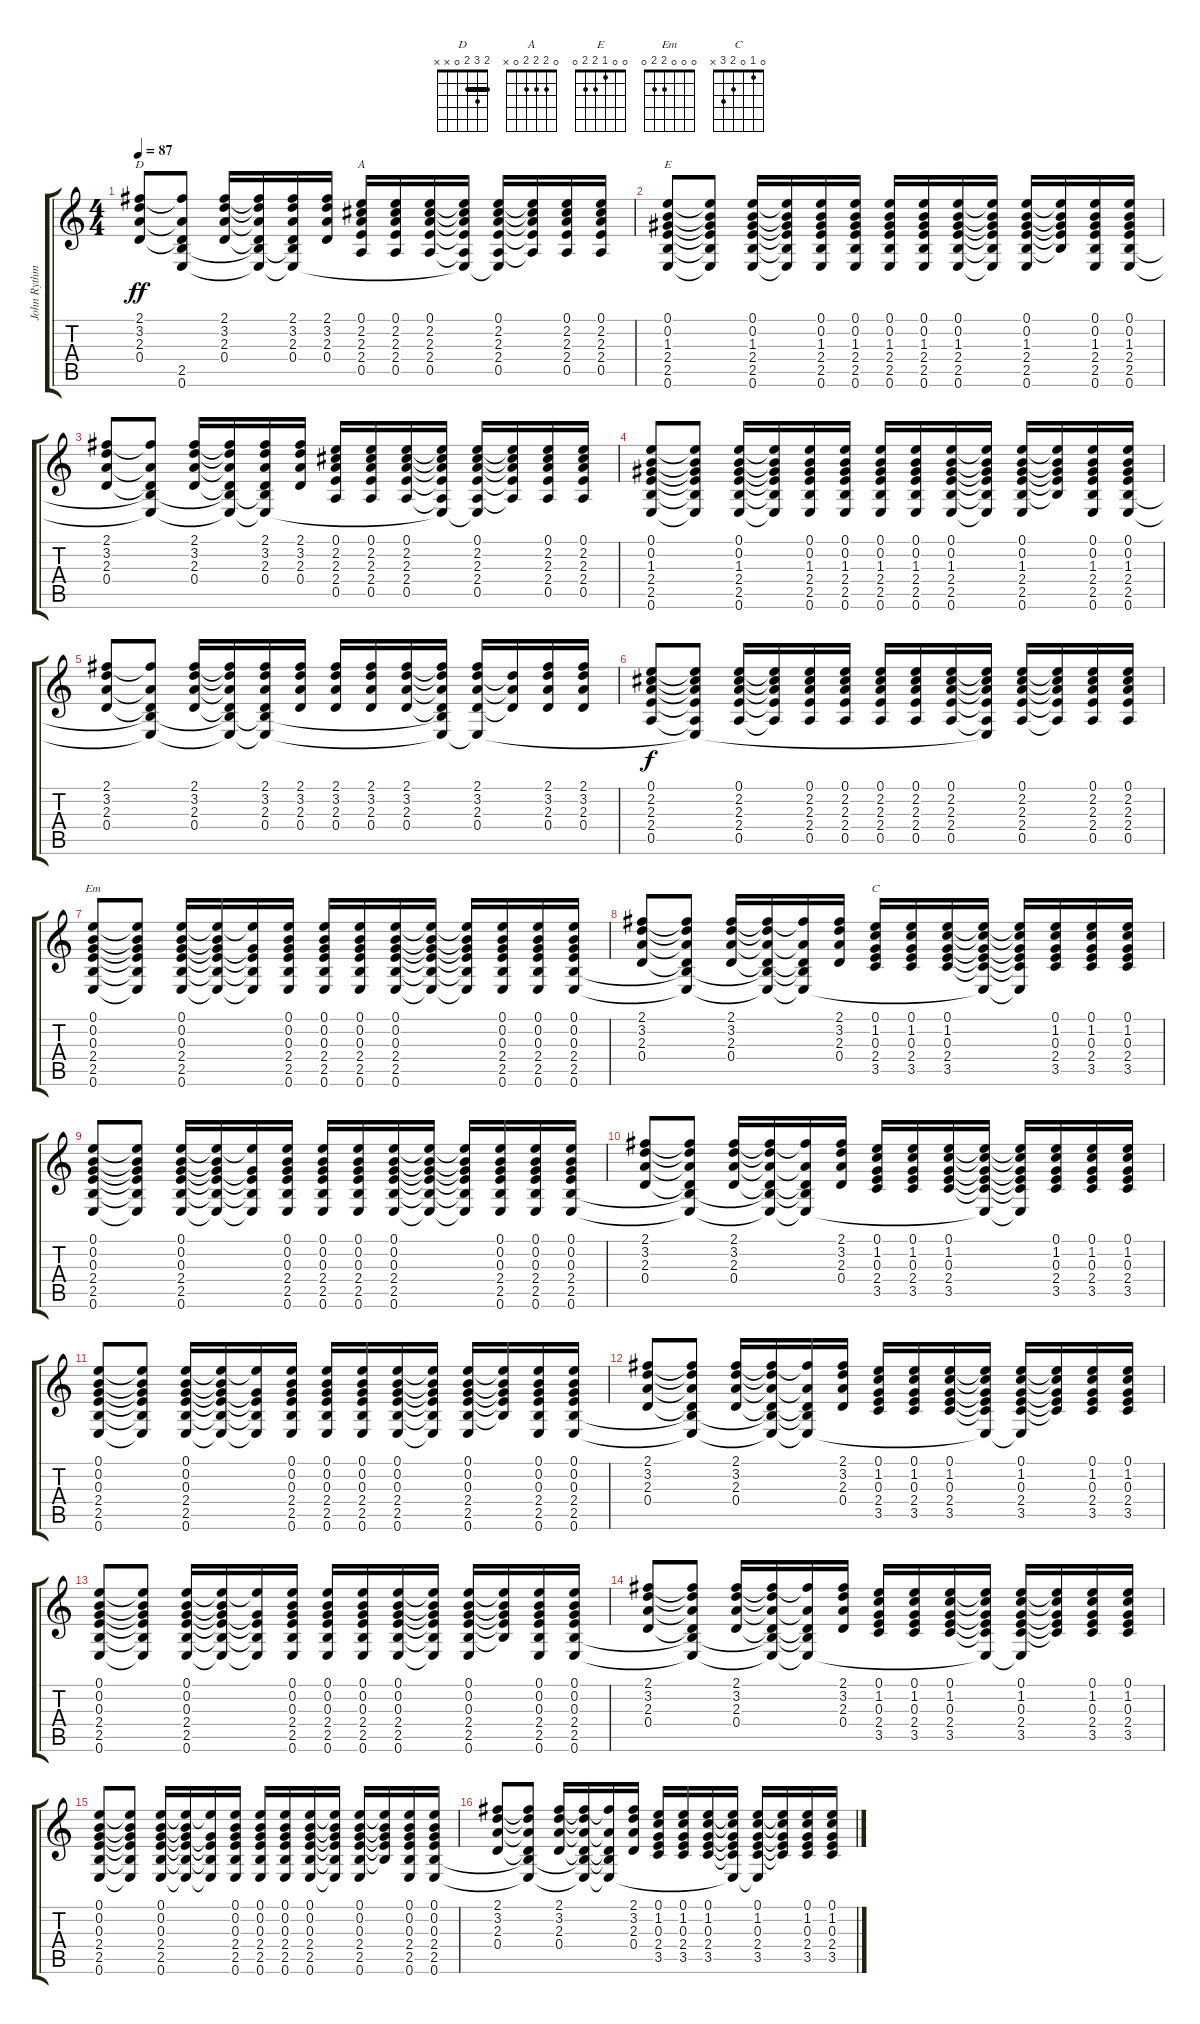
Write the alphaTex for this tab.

\track ("John Rythm Guitar" "John Rythm") {instrument acousticguitarsteel}
\staff {score tabs}
\tuning (E4 B3 G3 D3 A2 E2) {hide}
\chord ("D" 2 3 2 0 x x) {barre 2}
\chord ("A" 0 2 2 2 0 x)
\chord ("E" 0 0 1 2 2 0)
\chord ("Em" 0 0 0 2 2 0)
\chord ("C" 0 1 0 2 3 x)
\ts (4 4)
\tempo 87
\clef g2
\ks c
(2.1 3.2 2.3 0.4).8{ch "D" dy ff} (2.1{t} 2.3{t} 0.4{t} 2.5{t} 0.6{t}).8 (2.1 3.2 2.3 0.4).16 (2.1{t} 3.2{t} 2.3{t} 0.4{t} 2.5{t} 0.6{t}).16 (2.1 3.2 2.3 0.4 2.5{t} 0.6{t}).16 (2.1 3.2 2.3 0.4).16 (0.1 2.2 2.3 2.4 0.5).16{ch "A"} (0.1 2.2 2.3 2.4 0.5).16 (0.1 2.2 2.3 2.4 0.5).16 (0.1{t} 2.2{t} 2.3{t} 2.4{t} 0.5{t} 0.6{t}).16 (0.1 2.2 2.3 2.4 0.5 0.6{t}).16 (0.1{t} 2.2{t} 2.3{t} 2.4{t} 0.5{t}).16 (0.1 2.2 2.3 2.4 0.5).16 (0.1 2.2 2.3 2.4 0.5).16 |
(0.1 0.2 1.3 2.4 2.5 0.6).8{ch "E"} (0.1{t} 0.2{t} 1.3{t} 2.4{t} 2.5{t} 0.6{t}).8 (0.1 0.2 1.3 2.4 2.5 0.6).16 (0.1{t} 0.2{t} 1.3{t} 2.4{t} 2.5{t} 0.6{t}).16 (0.1 0.2 1.3 2.4 2.5 0.6).16 (0.1 0.2 1.3 2.4 2.5 0.6).16 (0.1 0.2 1.3 2.4 2.5 0.6).16 (0.1 0.2 1.3 2.4 2.5 0.6).16 (0.1 0.2 1.3 2.4 2.5 0.6).16 (0.1{t} 0.2{t} 1.3{t} 2.4{t} 2.5{t} 0.6{t}).16 (0.1 0.2 1.3 2.4 2.5 0.6).16 (0.1{t} 0.2{t} 1.3{t} 2.4{t} 2.5{t}).16 (0.1 0.2 1.3 2.4 2.5 0.6).16 (0.1 0.2 1.3 2.4 2.5 0.6).16 |
(2.1 3.2 2.3 0.4).8 (2.1{t} 2.3{t} 0.4{t} 2.5{t} 0.6{t}).8 (2.1 3.2 2.3 0.4).16 (2.1{t} 3.2{t} 2.3{t} 0.4{t} 2.5{t} 0.6{t}).16 (2.1 3.2 2.3 0.4 2.5{t} 0.6{t}).16 (2.1 3.2 2.3 0.4).16 (0.1 2.2 2.3 2.4 0.5).16 (0.1 2.2 2.3 2.4 0.5).16 (0.1 2.2 2.3 2.4 0.5).16 (0.1{t} 2.2{t} 2.3{t} 2.4{t} 0.5{t} 0.6{t}).16 (0.1 2.2 2.3 2.4 0.5 0.6{t}).16 (0.1{t} 2.2{t} 2.3{t} 2.4{t} 0.5{t}).16 (0.1 2.2 2.3 2.4 0.5).16 (0.1 2.2 2.3 2.4 0.5).16 |
(0.1 0.2 1.3 2.4 2.5 0.6).8 (0.1{t} 0.2{t} 1.3{t} 2.4{t} 2.5{t} 0.6{t}).8 (0.1 0.2 1.3 2.4 2.5 0.6).16 (0.1{t} 0.2{t} 1.3{t} 2.4{t} 2.5{t} 0.6{t}).16 (0.1 0.2 1.3 2.4 2.5 0.6).16 (0.1 0.2 1.3 2.4 2.5 0.6).16 (0.1 0.2 1.3 2.4 2.5 0.6).16 (0.1 0.2 1.3 2.4 2.5 0.6).16 (0.1 0.2 1.3 2.4 2.5 0.6).16 (0.1{t} 0.2{t} 1.3{t} 2.4{t} 2.5{t} 0.6{t}).16 (0.1 0.2 1.3 2.4 2.5 0.6).16 (0.1{t} 0.2{t} 1.3{t} 2.4{t} 2.5{t}).16 (0.1 0.2 1.3 2.4 2.5 0.6).16 (0.1 0.2 1.3 2.4 2.5 0.6).16 |
(2.1 3.2 2.3 0.4).8 (2.1{t} 2.3{t} 0.4{t} 2.5{t} 0.6{t}).8 (2.1 3.2 2.3 0.4).16 (2.1{t} 3.2{t} 2.3{t} 0.4{t} 2.5{t} 0.6{t}).16 (2.1 3.2 2.3 0.4 2.5{t} 0.6{t}).16 (2.1 3.2 2.3 0.4).16 (2.1 3.2 2.3 0.4).16 (2.1 3.2 2.3 0.4).16 (2.1 3.2 2.3 0.4).16 (2.1{t} 3.2{t} 2.3{t} 0.4{t} 2.5{t} 0.6{t}).16 (2.1 3.2 2.3 0.4 0.6{t}).16 (3.2{t} 2.3{t} 0.4{t}).16 (2.1 3.2 2.3 0.4).16 (2.1 3.2 2.3 0.4).16 |
(0.1 2.2 2.3 2.4 0.5).8{dy f} (0.1{t} 2.2{t} 2.3{t} 2.4{t} 0.5{t} 0.6{t}).8 (0.1 2.2 2.3 2.4 0.5).16 (0.1{t} 2.2{t} 2.3{t} 2.4{t} 0.5{t}).16 (0.1 2.2 2.3 2.4 0.5).16 (0.1 2.2 2.3 2.4 0.5).16 (0.1 2.2 2.3 2.4 0.5).16 (0.1 2.2 2.3 2.4 0.5).16 (0.1 2.2 2.3 2.4 0.5).16 (0.1{t} 2.2{t} 2.3{t} 2.4{t} 0.5{t} 0.6{t}).16 (0.1 2.2 2.3 2.4 0.5).16 (0.1{t} 2.2{t} 2.3{t} 2.4{t} 0.5{t}).16 (0.1 2.2 2.3 2.4 0.5).16 (0.1 2.2 2.3 2.4 0.5).16 |
(0.1 0.2 0.3 2.4 2.5 0.6).8{ch "Em"} (0.1{t} 0.2{t} 0.3{t} 2.4{t} 2.5{t} 0.6{t}).8 (0.1 0.2 0.3 2.4 2.5 0.6).16 (0.1{t} 0.2{t} 0.3{t} 2.4{t} 2.5{t} 0.6{t}).16 (0.1{t} 0.3{t} 2.4{t} 2.5{t} 0.6{t}).16 (0.1 0.2 0.3 2.4 2.5 0.6).16 (0.1 0.2 0.3 2.4 2.5 0.6).16 (0.1 0.2 0.3 2.4 2.5 0.6).16 (0.1 0.2 0.3 2.4 2.5 0.6).16 (0.1{t} 0.2{t} 0.3{t} 2.4{t} 2.5{t} 0.6{t}).16 (0.1{t} 0.2{t} 0.3{t} 2.4{t} 2.5{t} 0.6{t}).16 (0.1 0.2 0.3 2.4 2.5 0.6).16 (0.1 0.2 0.3 2.4 2.5 0.6).16 (0.1 0.2 0.3 2.4 2.5 0.6).16 |
(2.1 3.2 2.3 0.4).8 (2.1{t} 3.2{t} 2.3{t} 0.4{t} 2.5{t} 0.6{t}).8 (2.1 3.2 2.3 0.4).16 (2.1{t} 3.2{t} 2.3{t} 0.4{t} 2.5{t} 0.6{t}).16 (2.1{t} 2.3{t} 0.4{t} 2.5{t} 0.6{t}).16 (2.1 3.2 2.3 0.4).16 (0.1 1.2 0.3 2.4 3.5).16{ch "C"} (0.1 1.2 0.3 2.4 3.5).16 (0.1 1.2 0.3 2.4 3.5).16 (0.1{t} 1.2{t} 0.3{t} 2.4{t} 3.5{t} 0.6{t}).16 (0.1{t} 1.2{t} 0.3{t} 2.4{t} 3.5{t} 0.6{t}).16 (0.1 1.2 0.3 2.4 3.5).16 (0.1 1.2 0.3 2.4 3.5).16 (0.1 1.2 0.3 2.4 3.5).16 |
(0.1 0.2 0.3 2.4 2.5 0.6).8 (0.1{t} 0.2{t} 0.3{t} 2.4{t} 2.5{t} 0.6{t}).8 (0.1 0.2 0.3 2.4 2.5 0.6).16 (0.1{t} 0.2{t} 0.3{t} 2.4{t} 2.5{t} 0.6{t}).16 (0.1{t} 0.3{t} 2.4{t} 2.5{t} 0.6{t}).16 (0.1 0.2 0.3 2.4 2.5 0.6).16 (0.1 0.2 0.3 2.4 2.5 0.6).16 (0.1 0.2 0.3 2.4 2.5 0.6).16 (0.1 0.2 0.3 2.4 2.5 0.6).16 (0.1{t} 0.2{t} 0.3{t} 2.4{t} 2.5{t} 0.6{t}).16 (0.1{t} 0.2{t} 0.3{t} 2.4{t} 2.5{t} 0.6{t}).16 (0.1 0.2 0.3 2.4 2.5 0.6).16 (0.1 0.2 0.3 2.4 2.5 0.6).16 (0.1 0.2 0.3 2.4 2.5 0.6).16 |
(2.1 3.2 2.3 0.4).8 (2.1{t} 3.2{t} 2.3{t} 0.4{t} 2.5{t} 0.6{t}).8 (2.1 3.2 2.3 0.4).16 (2.1{t} 3.2{t} 2.3{t} 0.4{t} 2.5{t} 0.6{t}).16 (2.1{t} 2.3{t} 0.4{t} 2.5{t} 0.6{t}).16 (2.1 3.2 2.3 0.4).16 (0.1 1.2 0.3 2.4 3.5).16 (0.1 1.2 0.3 2.4 3.5).16 (0.1 1.2 0.3 2.4 3.5).16 (0.1{t} 1.2{t} 0.3{t} 2.4{t} 3.5{t} 0.6{t}).16 (0.1{t} 1.2{t} 0.3{t} 2.4{t} 3.5{t} 0.6{t}).16 (0.1 1.2 0.3 2.4 3.5).16 (0.1 1.2 0.3 2.4 3.5).16 (0.1 1.2 0.3 2.4 3.5).16 |
(0.1 0.2 0.3 2.4 2.5 0.6).8 (0.1{t} 0.2{t} 0.3{t} 2.4{t} 2.5{t} 0.6{t}).8 (0.1 0.2 0.3 2.4 2.5 0.6).16 (0.1{t} 0.2{t} 0.3{t} 2.4{t} 2.5{t} 0.6{t}).16 (0.1{t} 0.3{t} 2.4{t} 2.5{t} 0.6{t}).16 (0.1 0.2 0.3 2.4 2.5 0.6).16 (0.1 0.2 0.3 2.4 2.5 0.6).16 (0.1 0.2 0.3 2.4 2.5 0.6).16 (0.1 0.2 0.3 2.4 2.5 0.6).16 (0.1{t} 0.2{t} 0.3{t} 2.4{t} 2.5{t} 0.6{t}).16 (0.1 0.2 0.3 2.4 2.5 0.6).16 (0.1{t} 0.2{t} 0.3{t} 2.4{t} 2.5{t}).16 (0.1 0.2 0.3 2.4 2.5 0.6).16 (0.1 0.2 0.3 2.4 2.5 0.6).16 |
(2.1 3.2 2.3 0.4).8 (2.1{t} 3.2{t} 2.3{t} 0.4{t} 2.5{t} 0.6{t}).8 (2.1 3.2 2.3 0.4).16 (2.1{t} 3.2{t} 2.3{t} 0.4{t} 2.5{t} 0.6{t}).16 (2.1{t} 2.3{t} 0.4{t} 2.5{t} 0.6{t}).16 (2.1 3.2 2.3 0.4).16 (0.1 1.2 0.3 2.4 3.5).16 (0.1 1.2 0.3 2.4 3.5).16 (0.1 1.2 0.3 2.4 3.5).16 (0.1{t} 1.2{t} 0.3{t} 2.4{t} 3.5{t} 0.6{t}).16 (0.1 1.2 0.3 2.4 3.5 0.6{t}).16 (0.1{t} 1.2{t} 0.3{t} 2.4{t} 3.5{t}).16 (0.1 1.2 0.3 2.4 3.5).16 (0.1 1.2 0.3 2.4 3.5).16 |
(0.1 0.2 0.3 2.4 2.5 0.6).8 (0.1{t} 0.2{t} 0.3{t} 2.4{t} 2.5{t} 0.6{t}).8 (0.1 0.2 0.3 2.4 2.5 0.6).16 (0.1{t} 0.2{t} 0.3{t} 2.4{t} 2.5{t} 0.6{t}).16 (0.1{t} 0.3{t} 2.4{t} 2.5{t} 0.6{t}).16 (0.1 0.2 0.3 2.4 2.5 0.6).16 (0.1 0.2 0.3 2.4 2.5 0.6).16 (0.1 0.2 0.3 2.4 2.5 0.6).16 (0.1 0.2 0.3 2.4 2.5 0.6).16 (0.1{t} 0.2{t} 0.3{t} 2.4{t} 2.5{t} 0.6{t}).16 (0.1 0.2 0.3 2.4 2.5 0.6).16 (0.1{t} 0.2{t} 0.3{t} 2.4{t} 2.5{t}).16 (0.1 0.2 0.3 2.4 2.5 0.6).16 (0.1 0.2 0.3 2.4 2.5 0.6).16 |
(2.1 3.2 2.3 0.4).8 (2.1{t} 3.2{t} 2.3{t} 0.4{t} 2.5{t} 0.6{t}).8 (2.1 3.2 2.3 0.4).16 (2.1{t} 3.2{t} 2.3{t} 0.4{t} 2.5{t} 0.6{t}).16 (2.1{t} 2.3{t} 0.4{t} 2.5{t} 0.6{t}).16 (2.1 3.2 2.3 0.4).16 (0.1 1.2 0.3 2.4 3.5).16 (0.1 1.2 0.3 2.4 3.5).16 (0.1 1.2 0.3 2.4 3.5).16 (0.1{t} 1.2{t} 0.3{t} 2.4{t} 3.5{t} 0.6{t}).16 (0.1 1.2 0.3 2.4 3.5 0.6{t}).16 (0.1{t} 1.2{t} 0.3{t} 2.4{t} 3.5{t}).16 (0.1 1.2 0.3 2.4 3.5).16 (0.1 1.2 0.3 2.4 3.5).16 |
(0.1 0.2 0.3 2.4 2.5 0.6).8 (0.1{t} 0.2{t} 0.3{t} 2.4{t} 2.5{t} 0.6{t}).8 (0.1 0.2 0.3 2.4 2.5 0.6).16 (0.1{t} 0.2{t} 0.3{t} 2.4{t} 2.5{t} 0.6{t}).16 (0.1{t} 0.3{t} 2.4{t} 2.5{t} 0.6{t}).16 (0.1 0.2 0.3 2.4 2.5 0.6).16 (0.1 0.2 0.3 2.4 2.5 0.6).16 (0.1 0.2 0.3 2.4 2.5 0.6).16 (0.1 0.2 0.3 2.4 2.5 0.6).16 (0.1{t} 0.2{t} 0.3{t} 2.4{t} 2.5{t} 0.6{t}).16 (0.1 0.2 0.3 2.4 2.5 0.6).16 (0.1{t} 0.2{t} 0.3{t} 2.4{t} 2.5{t}).16 (0.1 0.2 0.3 2.4 2.5 0.6).16 (0.1 0.2 0.3 2.4 2.5 0.6).16 |
(2.1 3.2 2.3 0.4).8 (2.1{t} 3.2{t} 2.3{t} 0.4{t} 2.5{t} 0.6{t}).8 (2.1 3.2 2.3 0.4).16 (2.1{t} 3.2{t} 2.3{t} 0.4{t} 2.5{t} 0.6{t}).16 (2.1{t} 2.3{t} 0.4{t} 2.5{t} 0.6{t}).16 (2.1 3.2 2.3 0.4).16 (0.1 1.2 0.3 2.4 3.5).16 (0.1 1.2 0.3 2.4 3.5).16 (0.1 1.2 0.3 2.4 3.5).16 (0.1{t} 1.2{t} 0.3{t} 2.4{t} 3.5{t} 0.6{t}).16 (0.1 1.2 0.3 2.4 3.5 0.6{t}).16 (0.1{t} 1.2{t} 0.3{t} 2.4{t} 3.5{t}).16 (0.1 1.2 0.3 2.4 3.5).16 (0.1 1.2 0.3 2.4 3.5).16
